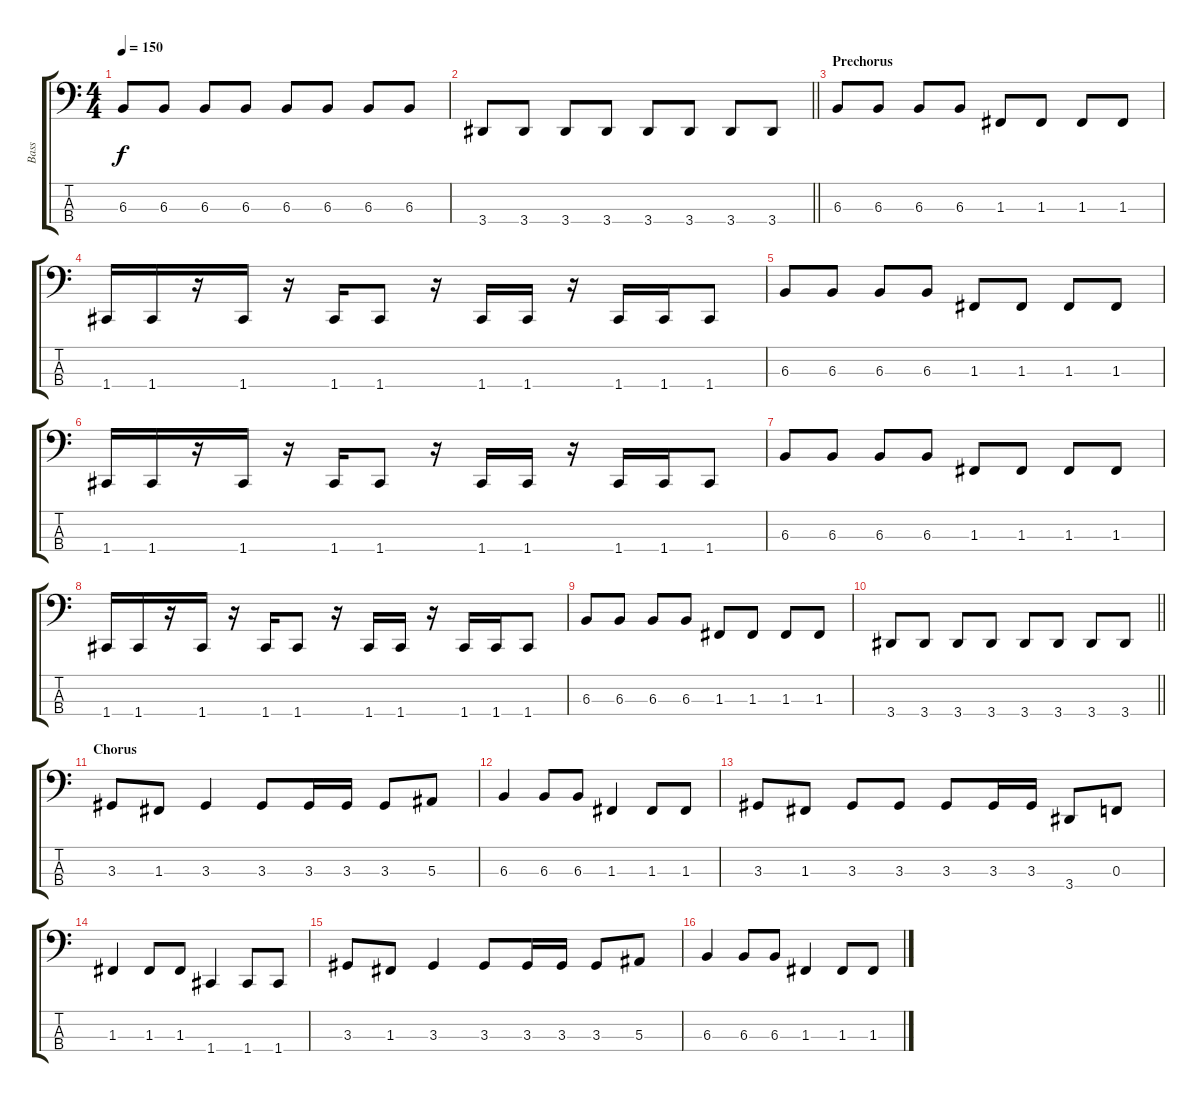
\track ("Bass" "Bass") {instrument electricbasspick}
\staff {score tabs}
\tuning (Eb2 Bb1 F1 C1) {hide}
\ts (4 4)
\tempo 150
\clef f4
\ks c
6.3.8{dy f} 6.3.8 6.3.8 6.3.8 6.3.8 6.3.8 6.3.8 6.3.8 |
\barLineRight lightlight
3.4.8 3.4.8 3.4.8 3.4.8 3.4.8 3.4.8 3.4.8 3.4.8 |
\section ("" "Prechorus")
6.3.8 6.3.8 6.3.8 6.3.8 1.3.8 1.3.8 1.3.8 1.3.8 |
1.4.16 1.4.16 r.16 1.4.16 r.16 1.4.16 1.4.8 r.16 1.4.16 1.4.16 r.16 1.4.16 1.4.16 1.4.8 |
6.3.8 6.3.8 6.3.8 6.3.8 1.3.8 1.3.8 1.3.8 1.3.8 |
1.4.16 1.4.16 r.16 1.4.16 r.16 1.4.16 1.4.8 r.16 1.4.16 1.4.16 r.16 1.4.16 1.4.16 1.4.8 |
6.3.8 6.3.8 6.3.8 6.3.8 1.3.8 1.3.8 1.3.8 1.3.8 |
1.4.16 1.4.16 r.16 1.4.16 r.16 1.4.16 1.4.8 r.16 1.4.16 1.4.16 r.16 1.4.16 1.4.16 1.4.8 |
6.3.8 6.3.8 6.3.8 6.3.8 1.3.8 1.3.8 1.3.8 1.3.8 |
\barLineRight lightlight
3.4.8 3.4.8 3.4.8 3.4.8 3.4.8 3.4.8 3.4.8 3.4.8 |
\section ("" "Chorus")
3.3.8 1.3.8 3.3.4 3.3.8 3.3.16 3.3.16 3.3.8 5.3.8 |
6.3.4 6.3.8 6.3.8 1.3.4 1.3.8 1.3.8 |
3.3.8 1.3.8 3.3.8 3.3.8 3.3.8 3.3.16 3.3.16 3.4.8 0.3.8 |
1.3.4 1.3.8 1.3.8 1.4.4 1.4.8 1.4.8 |
3.3.8 1.3.8 3.3.4 3.3.8 3.3.16 3.3.16 3.3.8 5.3.8 |
6.3.4 6.3.8 6.3.8 1.3.4 1.3.8 1.3.8
